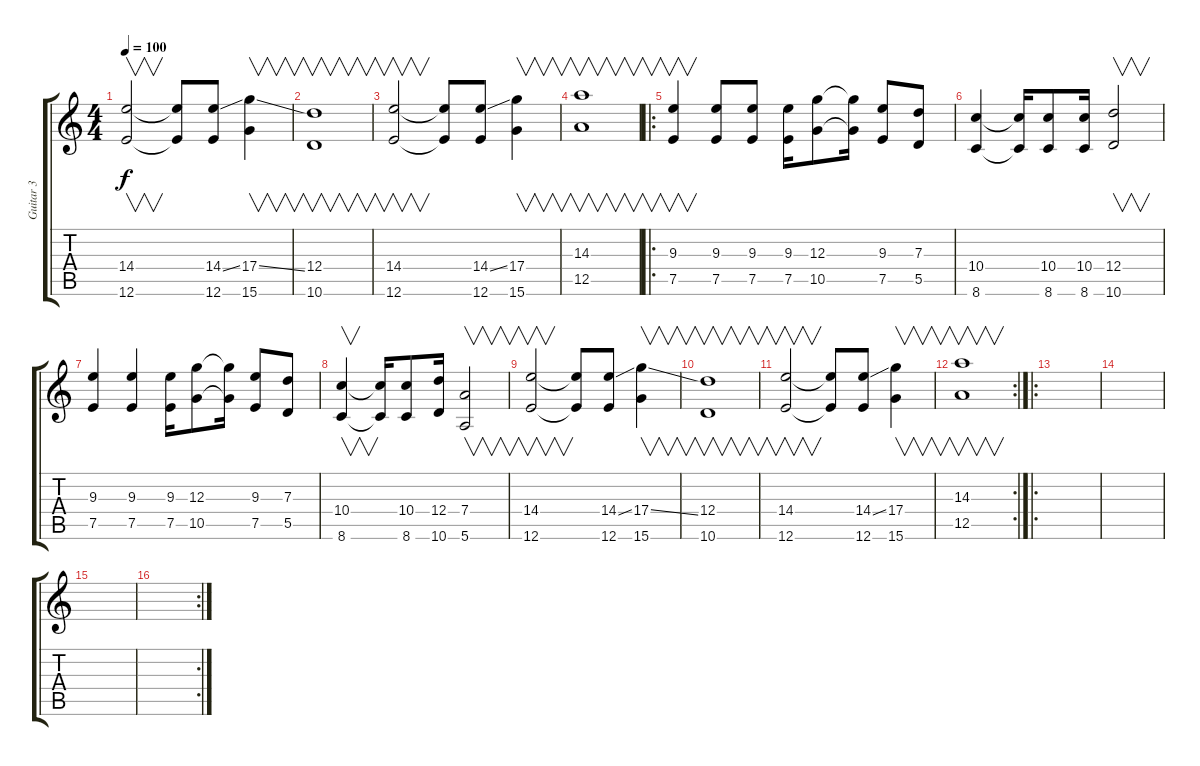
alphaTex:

\track ("Guitar 3" "Guitar 3") {instrument overdrivenguitar}
\staff {score tabs}
\tuning (E4 B3 G3 D3 A2 E2) {hide}
\ts (4 4)
\tempo 100
\clef g2
\ks c
(14.4 12.6).2{v dy f instrument acousticguitarnylon} (14.4{t} 12.6{t}).8 (14.4{ss} 12.6).8 (17.4{ss} 15.6).4{v} |
(12.4 10.6).1{v} |
(14.4 12.6).2{v} (14.4{t} 12.6{t}).8 (14.4{ss} 12.6).8 (17.4 15.6).4{v} |
(14.3 12.5).1{v} |
\ro
(9.3 7.5).4{v instrument overdrivenguitar} (9.3 7.5).8 (9.3 7.5).8 (9.3 7.5).16 (12.3 10.5).8 (12.3{t} 10.5{t}).16 (9.3 7.5).8 (7.3 5.5).8 |
(10.4 8.6).4 (10.4{t} 8.6{t}).16 (10.4 8.6).8 (10.4 8.6).16 (12.4 10.6).2{v} |
(9.3 7.5).4 (9.3 7.5).4 (9.3 7.5).16 (12.3 10.5).8 (12.3{t} 10.5{t}).16 (9.3 7.5).8 (7.3 5.5).8 |
(10.4 8.6).4{v} (10.4{t} 8.6{t}).16 (10.4 8.6).8 (12.4 10.6).16 (7.4 5.6).2{v} |
(14.4 12.6).2{v instrument acousticguitarnylon} (14.4{t} 12.6{t}).8 (14.4{ss} 12.6).8 (17.4{ss} 15.6).4{v} |
(12.4 10.6).1{v} |
(14.4 12.6).2{v} (14.4{t} 12.6{t}).8 (14.4{ss} 12.6).8 (17.4 15.6).4{v} |
\rc 2
(14.3 12.5).1{v} |
\ro
|
|
|
\rc 2
